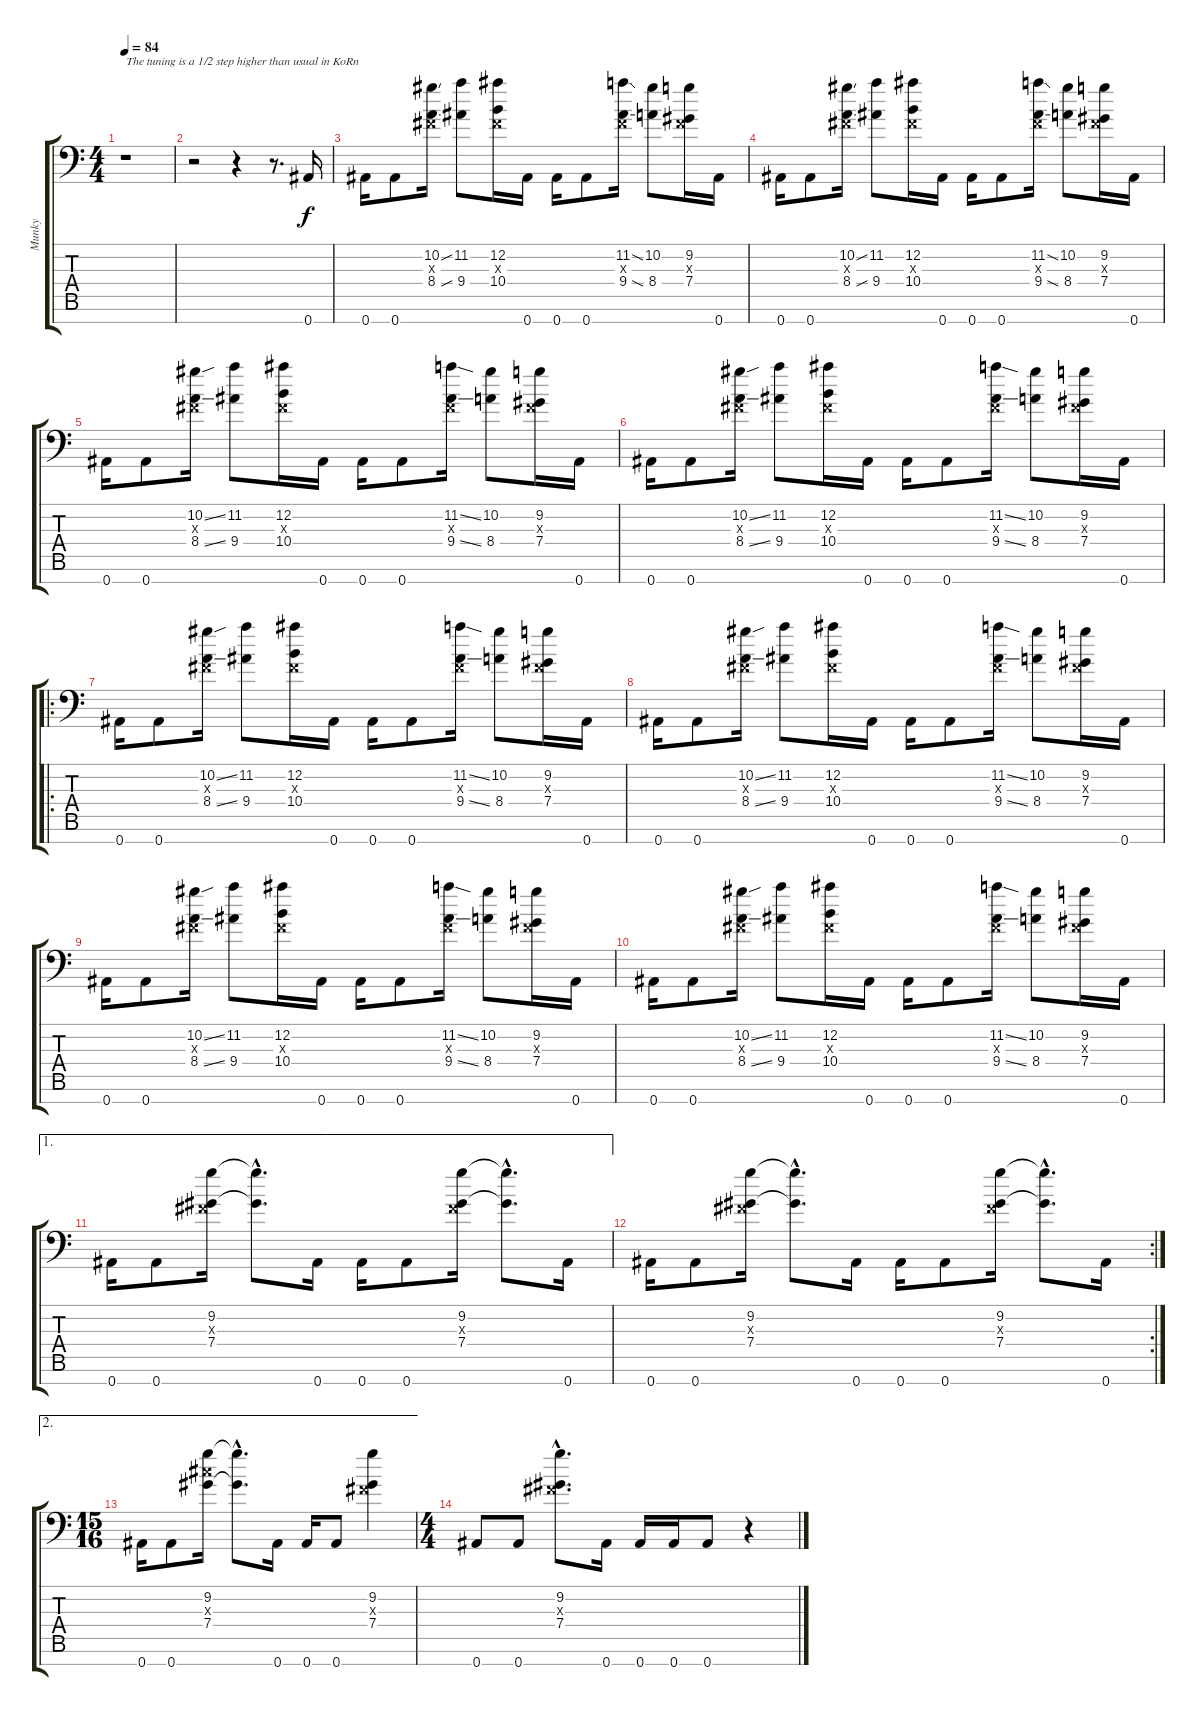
\track ("Munky" "Munky") {instrument distortionguitar}
\staff {score tabs}
\tuning (Eb4 Bb3 Gb3 Db3 Ab2 Eb2 Bb1) {hide}
\ts (4 4)
\tempo 84
\clef f4
\ks c
r.1{txt "The tuning is a 1/2 step higher than usual in KoRn" dy f instrument distortionguitar} |
r.2 r.4 r.8{d} 0.7.16 |
0.7.16 0.7.8 (10.2{ss} 0.3{x} 8.4{ss}).16 (11.2 9.4).8 (12.2 0.3{x} 10.4).16 0.7.16 0.7.16 0.7.8 (11.2{ss} 0.3{x} 9.4{ss}).16 (10.2 8.4).8 (9.2 0.3{x} 7.4).16 0.7.16 |
0.7.16 0.7.8 (10.2{ss} 0.3{x} 8.4{ss}).16 (11.2 9.4).8 (12.2 0.3{x} 10.4).16 0.7.16 0.7.16 0.7.8 (11.2{ss} 0.3{x} 9.4{ss}).16 (10.2 8.4).8 (9.2 0.3{x} 7.4).16 0.7.16 |
0.7.16 0.7.8 (10.2{ss} 0.3{x} 8.4{ss}).16 (11.2 9.4).8 (12.2 0.3{x} 10.4).16 0.7.16 0.7.16 0.7.8 (11.2{ss} 0.3{x} 9.4{ss}).16 (10.2 8.4).8 (9.2 0.3{x} 7.4).16 0.7.16 |
0.7.16 0.7.8 (10.2{ss} 0.3{x} 8.4{ss}).16 (11.2 9.4).8 (12.2 0.3{x} 10.4).16 0.7.16 0.7.16 0.7.8 (11.2{ss} 0.3{x} 9.4{ss}).16 (10.2 8.4).8 (9.2 0.3{x} 7.4).16 0.7.16 |
\ro
0.7.16 0.7.8 (10.2{ss} 0.3{x} 8.4{ss}).16 (11.2 9.4).8 (12.2 0.3{x} 10.4).16 0.7.16 0.7.16 0.7.8 (11.2{ss} 0.3{x} 9.4{ss}).16 (10.2 8.4).8 (9.2 0.3{x} 7.4).16 0.7.16 |
0.7.16 0.7.8 (10.2{ss} 0.3{x} 8.4{ss}).16 (11.2 9.4).8 (12.2 0.3{x} 10.4).16 0.7.16 0.7.16 0.7.8 (11.2{ss} 0.3{x} 9.4{ss}).16 (10.2 8.4).8 (9.2 0.3{x} 7.4).16 0.7.16 |
0.7.16 0.7.8 (10.2{ss} 0.3{x} 8.4{ss}).16 (11.2 9.4).8 (12.2 0.3{x} 10.4).16 0.7.16 0.7.16 0.7.8 (11.2{ss} 0.3{x} 9.4{ss}).16 (10.2 8.4).8 (9.2 0.3{x} 7.4).16 0.7.16 |
0.7.16 0.7.8 (10.2{ss} 0.3{x} 8.4{ss}).16 (11.2 9.4).8 (12.2 0.3{x} 10.4).16 0.7.16 0.7.16 0.7.8 (11.2{ss} 0.3{x} 9.4{ss}).16 (10.2 8.4).8 (9.2 0.3{x} 7.4).16 0.7.16 |
\ae 1
0.7.16 0.7.8 (9.2 0.3{x} 7.4).16 (9.2{hac t} 7.4{hac t}).8{d} 0.7.16 0.7.16 0.7.8 (9.2 0.3{x} 7.4).16 (9.2{hac t} 7.4{hac t}).8{d} 0.7.16 |
\rc 2
0.7.16 0.7.8 (9.2 0.3{x} 7.4).16 (9.2{hac t} 7.4{hac t}).8{d} 0.7.16 0.7.16 0.7.8 (9.2 0.3{x} 7.4).16 (9.2{hac t} 7.4{hac t}).8{d} 0.7.16 |
\ae 2
\ts (15 16)
0.7.16 0.7.8 (9.2 7.3{x} 7.4).16 (9.2{hac t} 7.4{hac t}).8{d} 0.7.16 0.7.16 0.7.8 (9.2 0.3{x} 7.4).4 |
\ts (4 4)
0.7.8 0.7.8 (9.2{hac} 0.3{hac x} 7.4{hac}).8{d} 0.7.16 0.7.16 0.7.16 0.7.8 r.4
